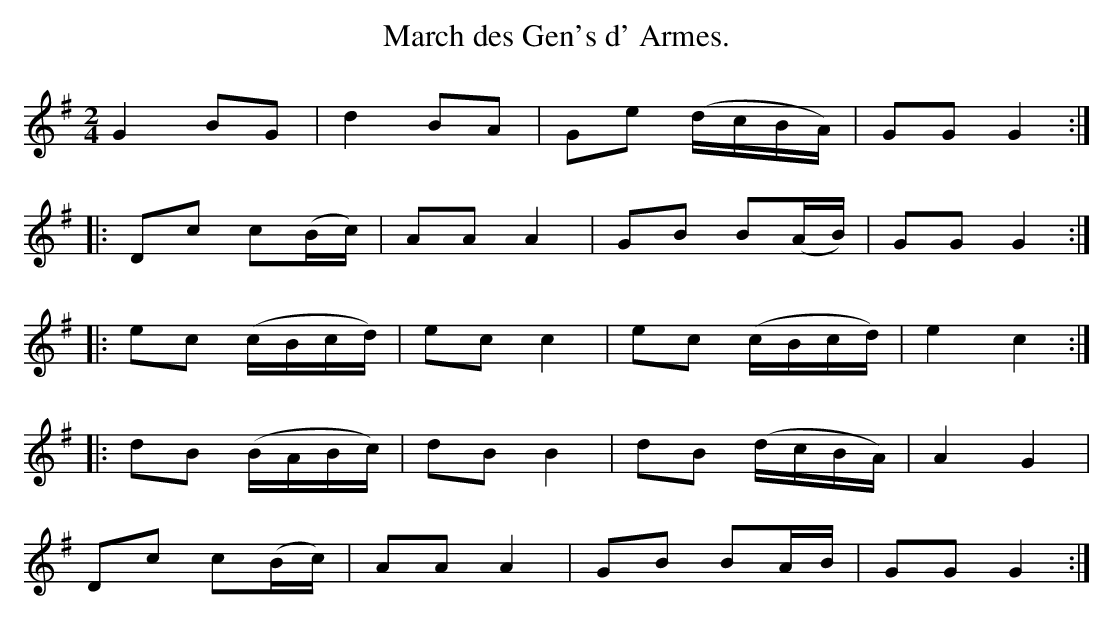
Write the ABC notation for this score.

X:1
T:March des Gen's d' Armes.
M:2/4
L:1/8
K:G
G2  BG       |d2BA|Ge (d/c/B/A/)|GG G2::
Dc  c(B/c/)  |AAA2|GB  B(A/B/)  |GG G2::
ec (c/B/c/d/)|ecc2|ec (c/B/c/d/)|e2 c2::
dB (B/A/B/c/)|dBB2|dB (d/c/B/A/)|A2 G2 |
Dc  c(B/c/)  |AAA2|GB  BA/B/    |GG G2:|
